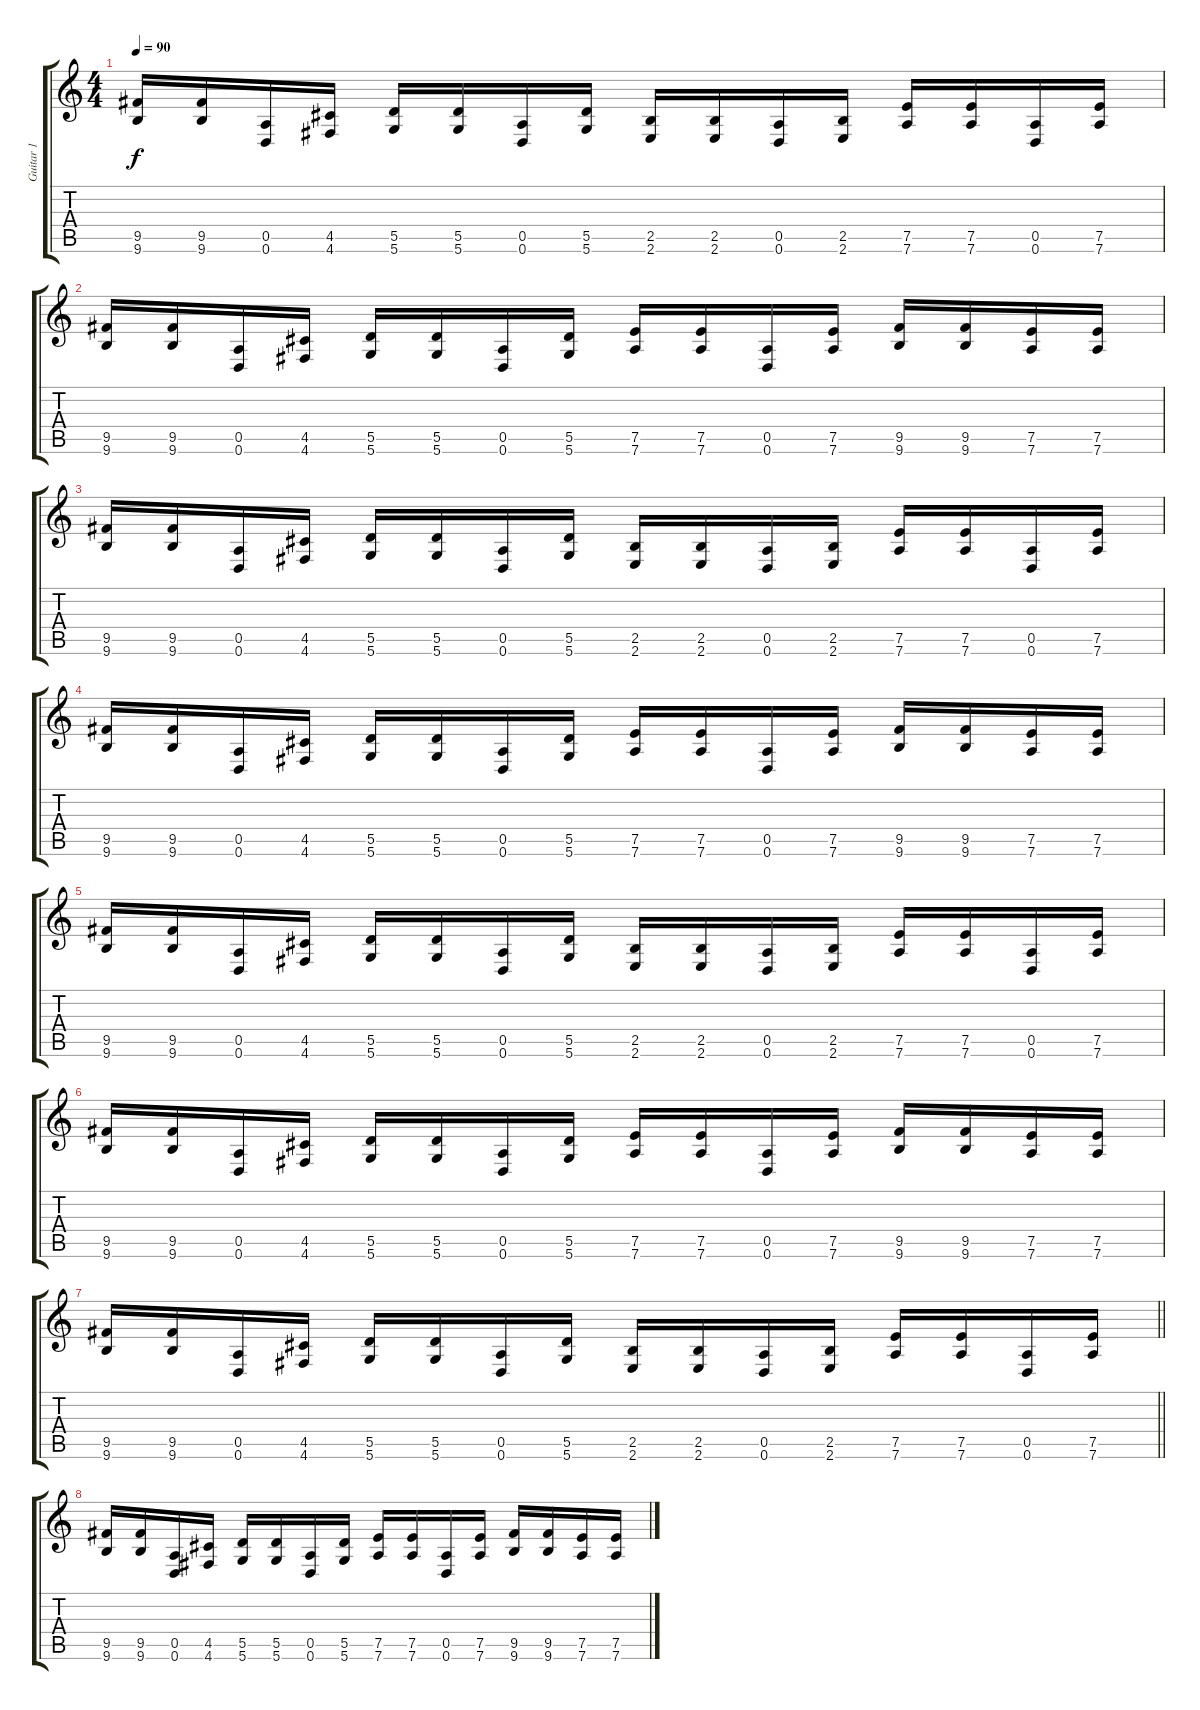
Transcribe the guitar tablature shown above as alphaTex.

\track ("Guitar 1" "Guitar 1") {instrument distortionguitar}
\staff {score tabs}
\tuning (E4 B3 G3 D3 A2 D2) {hide}
\ts (4 4)
\tempo 90
\clef g2
\ks c
(9.5 9.6).16{dy f} (9.5 9.6).16 (0.5 0.6).16 (4.5 4.6).16 (5.5 5.6).16 (5.5 5.6).16 (0.5 0.6).16 (5.5 5.6).16 (2.5 2.6).16 (2.5 2.6).16 (0.5 0.6).16 (2.5 2.6).16 (7.5 7.6).16 (7.5 7.6).16 (0.5 0.6).16 (7.5 7.6).16 |
(9.5 9.6).16 (9.5 9.6).16 (0.5 0.6).16 (4.5 4.6).16 (5.5 5.6).16 (5.5 5.6).16 (0.5 0.6).16 (5.5 5.6).16 (7.5 7.6).16 (7.5 7.6).16 (0.5 0.6).16 (7.5 7.6).16 (9.5 9.6).16 (9.5 9.6).16 (7.5 7.6).16 (7.5 7.6).16 |
(9.5 9.6).16 (9.5 9.6).16 (0.5 0.6).16 (4.5 4.6).16 (5.5 5.6).16 (5.5 5.6).16 (0.5 0.6).16 (5.5 5.6).16 (2.5 2.6).16 (2.5 2.6).16 (0.5 0.6).16 (2.5 2.6).16 (7.5 7.6).16 (7.5 7.6).16 (0.5 0.6).16 (7.5 7.6).16 |
(9.5 9.6).16 (9.5 9.6).16 (0.5 0.6).16 (4.5 4.6).16 (5.5 5.6).16 (5.5 5.6).16 (0.5 0.6).16 (5.5 5.6).16 (7.5 7.6).16 (7.5 7.6).16 (0.5 0.6).16 (7.5 7.6).16 (9.5 9.6).16 (9.5 9.6).16 (7.5 7.6).16 (7.5 7.6).16 |
(9.5 9.6).16 (9.5 9.6).16 (0.5 0.6).16 (4.5 4.6).16 (5.5 5.6).16 (5.5 5.6).16 (0.5 0.6).16 (5.5 5.6).16 (2.5 2.6).16 (2.5 2.6).16 (0.5 0.6).16 (2.5 2.6).16 (7.5 7.6).16 (7.5 7.6).16 (0.5 0.6).16 (7.5 7.6).16 |
(9.5 9.6).16 (9.5 9.6).16 (0.5 0.6).16 (4.5 4.6).16 (5.5 5.6).16 (5.5 5.6).16 (0.5 0.6).16 (5.5 5.6).16 (7.5 7.6).16 (7.5 7.6).16 (0.5 0.6).16 (7.5 7.6).16 (9.5 9.6).16 (9.5 9.6).16 (7.5 7.6).16 (7.5 7.6).16 |
\barLineRight lightlight
(9.5 9.6).16 (9.5 9.6).16 (0.5 0.6).16 (4.5 4.6).16 (5.5 5.6).16 (5.5 5.6).16 (0.5 0.6).16 (5.5 5.6).16 (2.5 2.6).16 (2.5 2.6).16 (0.5 0.6).16 (2.5 2.6).16 (7.5 7.6).16 (7.5 7.6).16 (0.5 0.6).16 (7.5 7.6).16 |
(9.5 9.6).16 (9.5 9.6).16 (0.5 0.6).16 (4.5 4.6).16 (5.5 5.6).16 (5.5 5.6).16 (0.5 0.6).16 (5.5 5.6).16 (7.5 7.6).16 (7.5 7.6).16 (0.5 0.6).16 (7.5 7.6).16 (9.5 9.6).16 (9.5 9.6).16 (7.5 7.6).16 (7.5 7.6).16
